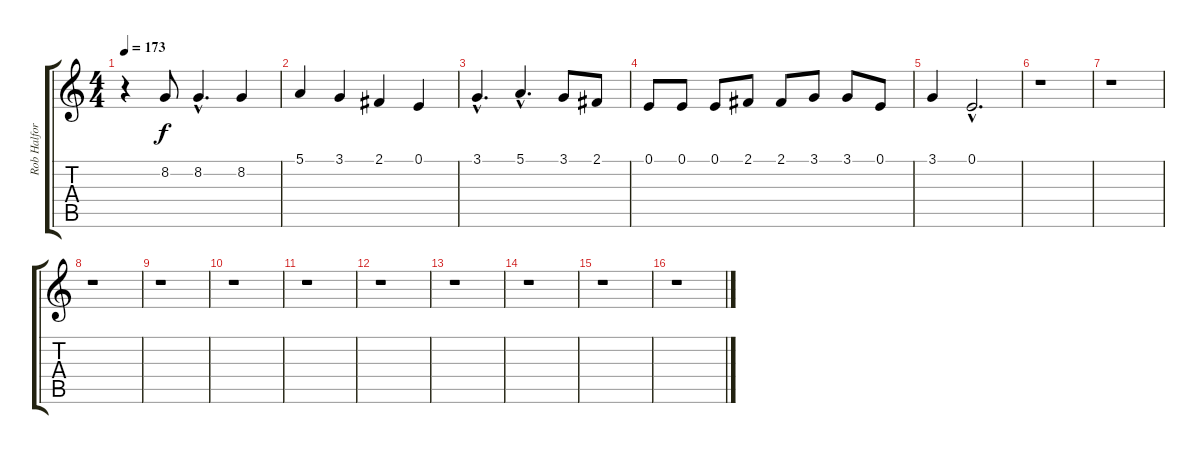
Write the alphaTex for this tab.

\track ("Rob Halford" "Rob Halfor") {instrument violin}
\staff {score tabs}
\tuning (E4 B3 G3 D3 A2 E2) {hide}
\ts (4 4)
\tempo 173
\clef g2
\ks c
r.4{dy f} 8.2.8 8.2{hac}.4{d} 8.2.4 |
5.1.4 3.1.4 2.1.4 0.1.4 |
3.1{hac}.4{d} 5.1{hac}.4{d} 3.1.8 2.1.8 |
0.1.8 0.1.8 0.1.8 2.1.8 2.1.8 3.1.8 3.1.8 0.1.8 |
3.1.4 0.1{hac}.2{d} |
r.1 |
r.1 |
r.1 |
r.1 |
r.1 |
r.1 |
r.1 |
r.1 |
r.1 |
r.1 |
r.1
